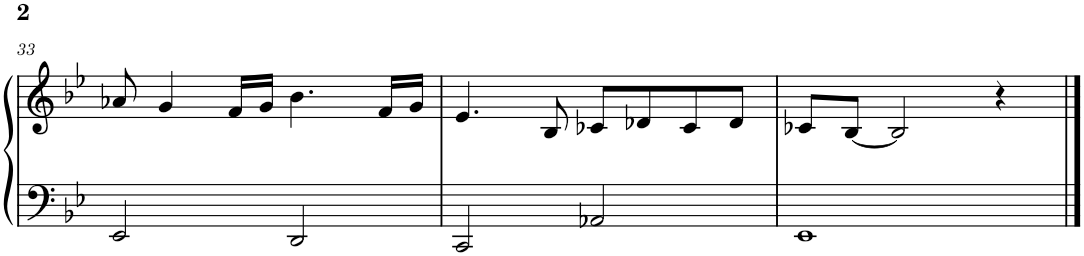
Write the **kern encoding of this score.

**kern	**kern
*part1	*part1
*staff2	*staff1
*I"Piano	*
*I'Pno.	*
!!LO:PB:g=z
*clefG2	*clefG2
*k[b-e-]	*k[b-e-]
*M4/4	*M4/4
=33	=33
2EE-/	8a-X/
.	4g/
.	16f/LL
.	16g/JJ
2DD/	4.b-\
.	16f/LL
.	16g/JJ
=34	=34
2CC/	4.e-/
.	8B-/
2AA-X/	8c-X/L
.	8d-X/
.	8c-/
.	8d-/J
=35	=35
1EE-	8c-X/L
.	[8B-/J
.	2B-/]
.	4r
==	==
*-	*-
